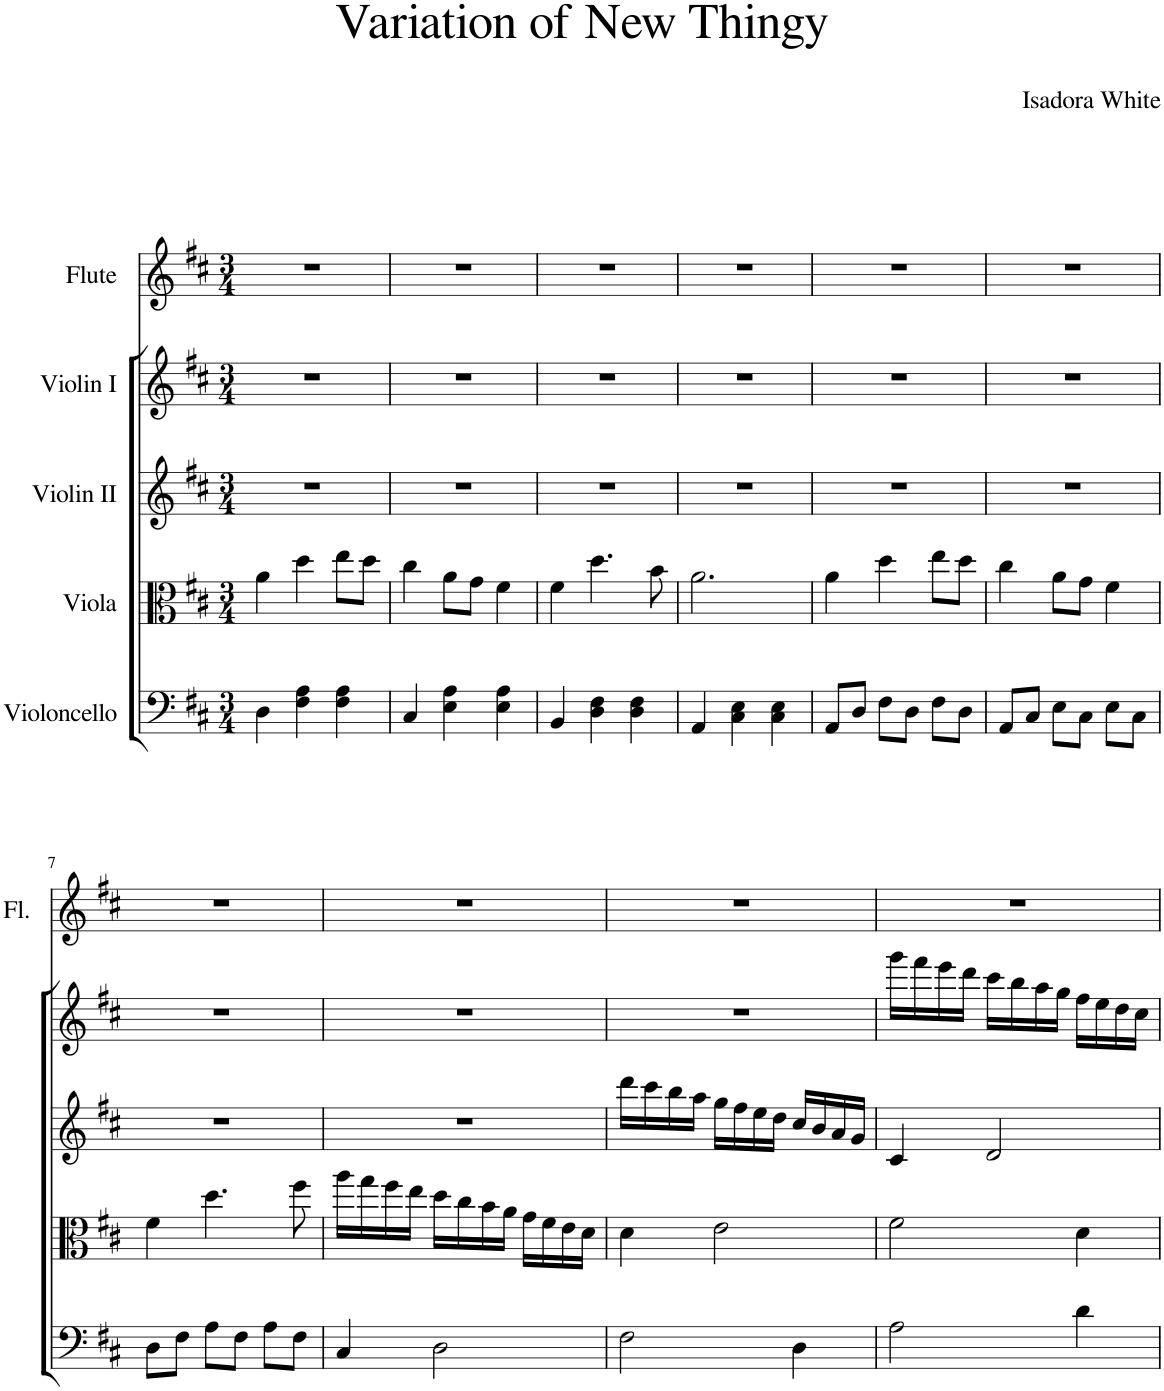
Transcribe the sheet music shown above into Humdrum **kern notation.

**kern	**kern	**kern	**kern	**kern
*part5	*part4	*part3	*part2	*part1
*staff5	*staff4	*staff3	*staff2	*staff1
*I"Violoncello	*I"Viola	*I"Violin II	*I"Violin I	*I"Flute
*I'Vc	*I'Vla	*I'Vln	*I'Vln	*I'Fl.
*clefF4	*clefC3	*clefG2	*clefG2	*clefG2
*k[f#c#]	*k[f#c#]	*k[f#c#]	*k[f#c#]	*k[f#c#]
*M3/4	*M3/4	*M3/4	*M3/4	*M3/4
=1	=1	=1	=1	=1
4D\	4a\	2.r	2.r	2.r
4F#\ 4A\	4dd\	.	.	.
4F#\ 4A\	8ee\L	.	.	.
.	8dd\J	.	.	.
=2	=2	=2	=2	=2
4C#/	4cc#\	2.r	2.r	2.r
4E\ 4A\	8a\L	.	.	.
.	8g\J	.	.	.
4E\ 4A\	4f#\	.	.	.
=3	=3	=3	=3	=3
4BB/	4f#\	2.r	2.r	2.r
4D\ 4F#\	4.dd\	.	.	.
4D\ 4F#\	.	.	.	.
.	8b\	.	.	.
=4	=4	=4	=4	=4
4AA/	2.a\	2.r	2.r	2.r
4C#\ 4E\	.	.	.	.
4C#\ 4E\	.	.	.	.
=5	=5	=5	=5	=5
8AA/L	4a\	2.r	2.r	2.r
8D/J	.	.	.	.
8F#\L	4dd\	.	.	.
8D\J	.	.	.	.
8F#\L	8ee\L	.	.	.
8D\J	8dd\J	.	.	.
=6	=6	=6	=6	=6
8AA/L	4cc#\	2.r	2.r	2.r
8C#/J	.	.	.	.
8E\L	8a\L	.	.	.
8C#\J	8g\J	.	.	.
8E\L	4f#\	.	.	.
8C#\J	.	.	.	.
!!LO:LB:g=z
=7	=7	=7	=7	=7
8D\L	4f#\	2.r	2.r	2.r
8F#\J	.	.	.	.
8A\L	4.dd\	.	.	.
8F#\J	.	.	.	.
8A\L	.	.	.	.
8F#\J	8ff#\	.	.	.
=8	=8	=8	=8	=8
4C#/	16aa\LL	2.r	2.r	2.r
.	16gg\	.	.	.
.	16ff#\	.	.	.
.	16ee\JJ	.	.	.
2D\	16dd\LL	.	.	.
.	16cc#\	.	.	.
.	16b\	.	.	.
.	16a\JJ	.	.	.
.	16g\LL	.	.	.
.	16f#\	.	.	.
.	16e\	.	.	.
.	16d\JJ	.	.	.
=9	=9	=9	=9	=9
2F#\	4d\	16ddd\LL	2.r	2.r
.	.	16ccc#\	.	.
.	.	16bb\	.	.
.	.	16aa\JJ	.	.
.	2e\	16gg\LL	.	.
.	.	16ff#\	.	.
.	.	16ee\	.	.
.	.	16dd\JJ	.	.
4D\	.	16cc#/LL	.	.
.	.	16b/	.	.
.	.	16a/	.	.
.	.	16g/JJ	.	.
=10	=10	=10	=10	=10
2A\	2f#\	4c#/	16ggg\LL	2.r
.	.	.	16fff#\	.
.	.	.	16eee\	.
.	.	.	16ddd\JJ	.
.	.	2d/	16ccc#\LL	.
.	.	.	16bb\	.
.	.	.	16aa\	.
.	.	.	16gg\JJ	.
4d\	4d\	.	16ff#\LL	.
.	.	.	16ee\	.
.	.	.	16dd\	.
.	.	.	16cc#\JJ	.
=	=	=	=	=
*-	*-	*-	*-	*-
